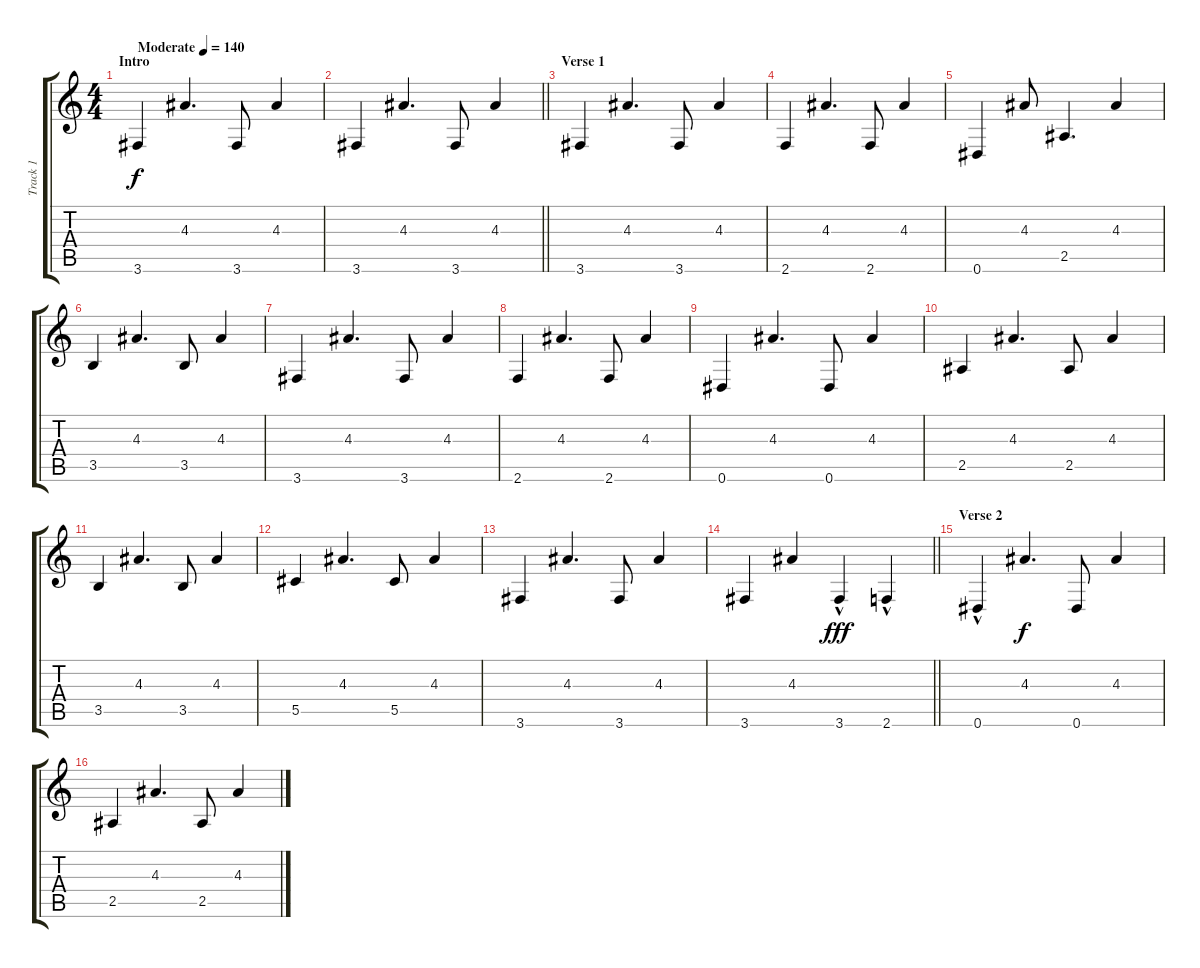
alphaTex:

\track ("Track 1" "Track 1") {instrument acousticguitarnylon}
\staff {score tabs}
\tuning (Eb4 Bb3 Gb3 Db3 Ab2 Eb2) {hide}
\ts (4 4)
\section ("" "Intro")
\tempo (140 "Moderate")
\clef g2
\ks c
3.6.4{dy f instrument acousticguitarnylon} 4.3.4{d} 3.6.8 4.3.4 |
\barLineRight lightlight
3.6.4 4.3.4{d} 3.6.8 4.3.4 |
\section ("" "Verse 1")
3.6.4 4.3.4{d} 3.6.8 4.3.4 |
2.6.4 4.3.4{d} 2.6.8 4.3.4 |
0.6.4 4.3.8 2.5.4{d} 4.3.4 |
3.5.4 4.3.4{d} 3.5.8 4.3.4 |
3.6.4 4.3.4{d} 3.6.8 4.3.4 |
2.6.4 4.3.4{d} 2.6.8 4.3.4 |
0.6.4 4.3.4{d} 0.6.8 4.3.4 |
2.5.4 4.3.4{d} 2.5.8 4.3.4 |
3.5.4 4.3.4{d} 3.5.8 4.3.4 |
5.5.4 4.3.4{d} 5.5.8 4.3.4 |
3.6.4 4.3.4{d} 3.6.8 4.3.4 |
\barLineRight lightlight
3.6.4 4.3.4 3.6{hac}.4{dy fff} 2.6{hac}.4 |
\section ("" "Verse 2")
0.6{hac}.4 4.3.4{d dy f} 0.6.8 4.3.4 |
2.5.4 4.3.4{d} 2.5.8 4.3.4
